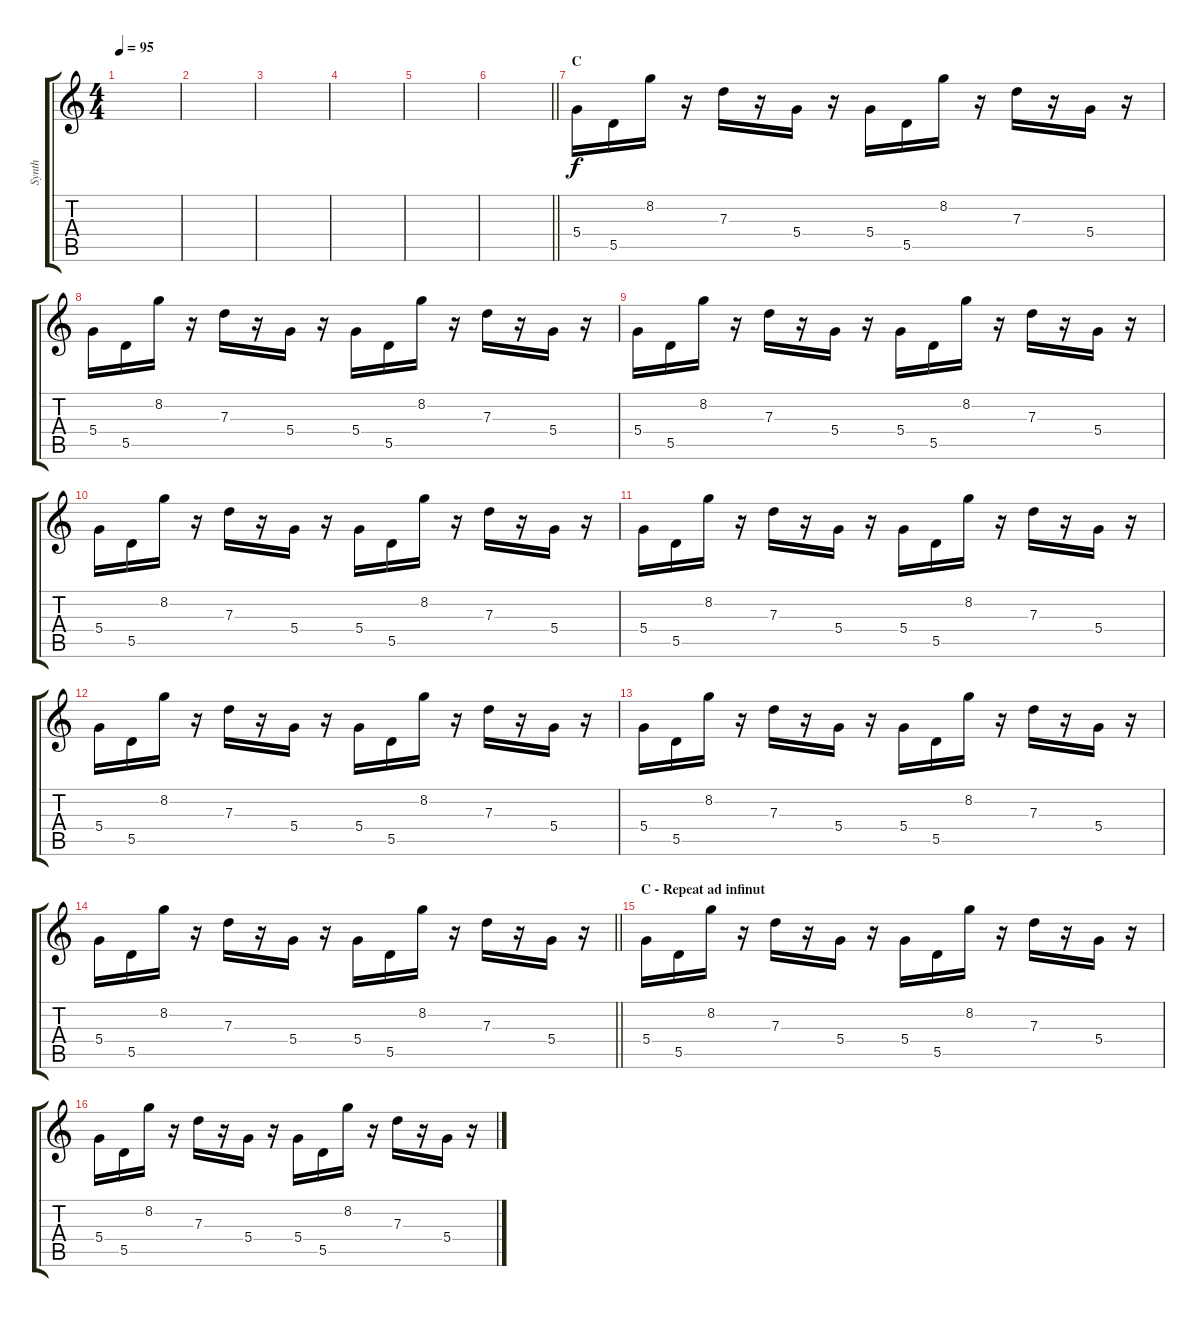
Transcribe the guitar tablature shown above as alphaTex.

\track ("Synth" "Synth") {instrument overdrivenguitar}
\staff {score tabs}
\tuning (E4 B3 G3 D3 A2 E2) {hide}
\ts (4 4)
\tempo 95
\clef g2
\ks c
|
|
|
|
|
\barLineRight lightlight
|
\section ("" "C")
5.4.16 5.5.16 8.2.16 r.16 7.3.16 r.16 5.4.16 r.16 5.4.16 5.5.16 8.2.16 r.16 7.3.16 r.16 5.4.16 r.16 |
5.4.16 5.5.16 8.2.16 r.16 7.3.16 r.16 5.4.16 r.16 5.4.16 5.5.16 8.2.16 r.16 7.3.16 r.16 5.4.16 r.16 |
5.4.16 5.5.16 8.2.16 r.16 7.3.16 r.16 5.4.16 r.16 5.4.16 5.5.16 8.2.16 r.16 7.3.16 r.16 5.4.16 r.16 |
5.4.16 5.5.16 8.2.16 r.16 7.3.16 r.16 5.4.16 r.16 5.4.16 5.5.16 8.2.16 r.16 7.3.16 r.16 5.4.16 r.16 |
5.4.16 5.5.16 8.2.16 r.16 7.3.16 r.16 5.4.16 r.16 5.4.16 5.5.16 8.2.16 r.16 7.3.16 r.16 5.4.16 r.16 |
5.4.16 5.5.16 8.2.16 r.16 7.3.16 r.16 5.4.16 r.16 5.4.16 5.5.16 8.2.16 r.16 7.3.16 r.16 5.4.16 r.16 |
5.4.16 5.5.16 8.2.16 r.16 7.3.16 r.16 5.4.16 r.16 5.4.16 5.5.16 8.2.16 r.16 7.3.16 r.16 5.4.16 r.16 |
\barLineRight lightlight
5.4.16 5.5.16 8.2.16 r.16 7.3.16 r.16 5.4.16 r.16 5.4.16 5.5.16 8.2.16 r.16 7.3.16 r.16 5.4.16 r.16 |
\section ("" "C - Repeat ad infinut")
5.4.16 5.5.16 8.2.16 r.16 7.3.16 r.16 5.4.16 r.16 5.4.16 5.5.16 8.2.16 r.16 7.3.16 r.16 5.4.16 r.16 |
5.4.16 5.5.16 8.2.16 r.16 7.3.16 r.16 5.4.16 r.16 5.4.16 5.5.16 8.2.16 r.16 7.3.16 r.16 5.4.16 r.16
